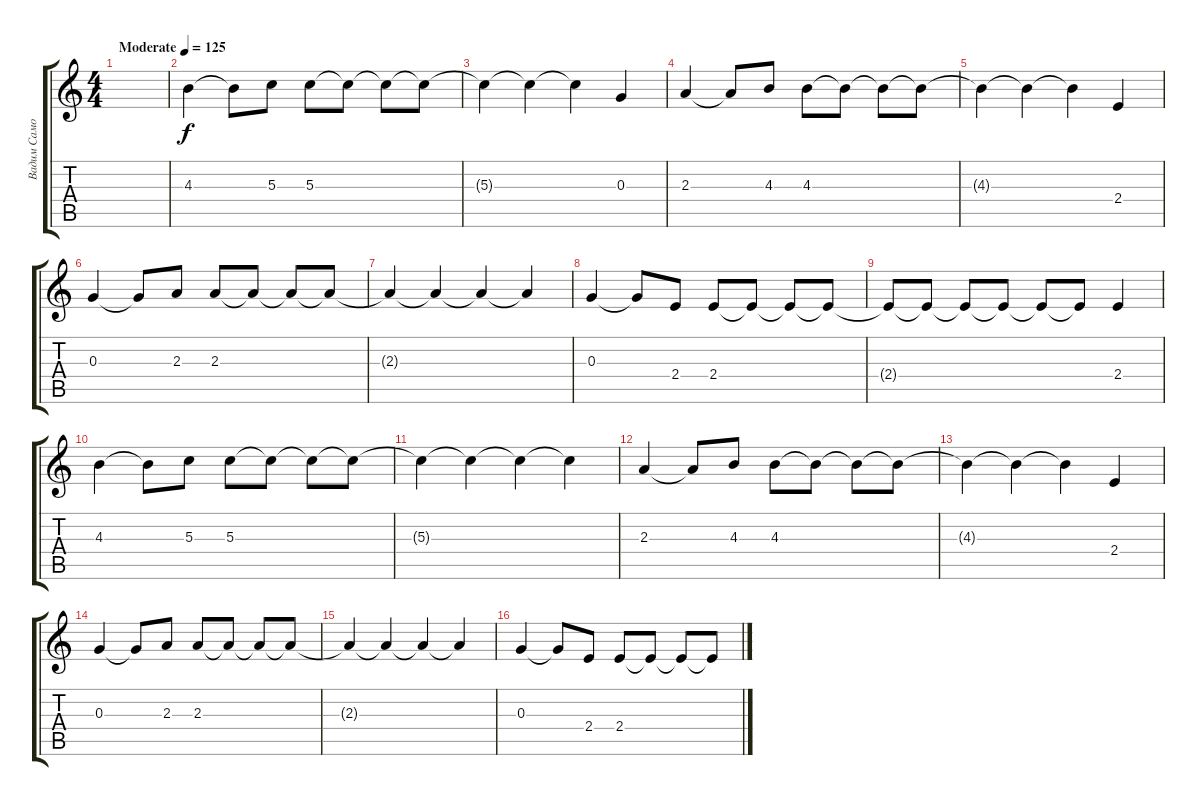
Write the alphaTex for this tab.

\track ("Вадим Самойлов" "Вадим Само") {instrument overdrivenguitar}
\staff {score tabs}
\tuning (E4 B3 G3 D3 A2 E2) {hide}
\ts (4 4)
\tempo (125 "Moderate")
\clef g2
\ks c
|
4.3.4 4.3{t}.8 5.3.8 5.3.8 5.3{t}.8 5.3{t}.8 5.3{t}.8 |
5.3{t}.4 5.3{t}.4 5.3{t}.4 0.3.4 |
2.3.4 2.3{t}.8 4.3.8 4.3.8 4.3{t}.8 4.3{t}.8 4.3{t}.8 |
4.3{t}.4 4.3{t}.4 4.3{t}.4 2.4.4 |
0.3.4 0.3{t}.8 2.3.8 2.3.8 2.3{t}.8 2.3{t}.8 2.3{t}.8 |
2.3{t}.4 2.3{t}.4 2.3{t}.4 2.3{t}.4 |
0.3.4 0.3{t}.8 2.4.8 2.4.8 2.4{t}.8 2.4{t}.8 2.4{t}.8 |
2.4{t}.8 2.4{t}.8 2.4{t}.8 2.4{t}.8 2.4{t}.8 2.4{t}.8 2.4.4 |
4.3.4 4.3{t}.8 5.3.8 5.3.8 5.3{t}.8 5.3{t}.8 5.3{t}.8 |
5.3{t}.4 5.3{t}.4 5.3{t}.4 5.3{t}.4 |
2.3.4 2.3{t}.8 4.3.8 4.3.8 4.3{t}.8 4.3{t}.8 4.3{t}.8 |
4.3{t}.4 4.3{t}.4 4.3{t}.4 2.4.4 |
0.3.4 0.3{t}.8 2.3.8 2.3.8 2.3{t}.8 2.3{t}.8 2.3{t}.8 |
2.3{t}.4 2.3{t}.4 2.3{t}.4 2.3{t}.4 |
0.3.4 0.3{t}.8 2.4.8 2.4.8 2.4{t}.8 2.4{t}.8 2.4{t}.8
